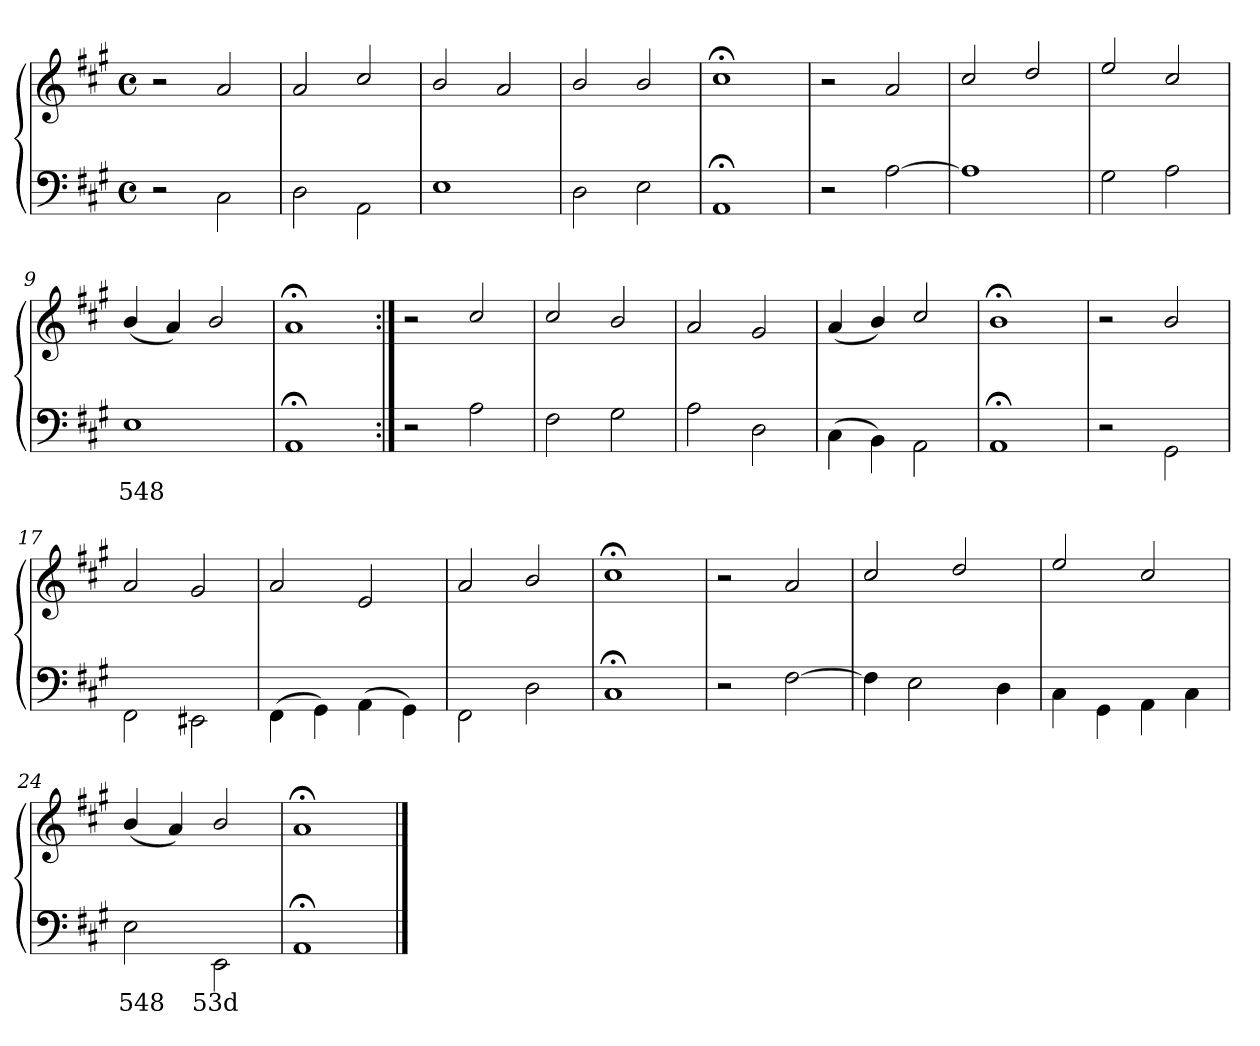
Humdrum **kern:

**kern	**text	**kern
*part1	*part1	*part1
*staff2	*staff2	*staff1
*clefF4	*	*clefG2
*k[f#c#g#]	*	*k[f#c#g#]
*M4/4	*	*M4/4
*met(c)	*	*met(c)
=1	=1	=1
2r	.	2r
2C#\	.	2a/
=2	=2	=2
2D\	.	2a/
2AA\	.	2cc#/
=3	=3	=3
1E\	.	2b/
.	.	2a/
=4	=4	=4
2D\	.	2b/
2E\	.	2b/
=5	=5	=5
1AA;\	.	1cc#;</
=6	=6	=6
2r	.	2r
[2A\	.	2a/
=7	=7	=7
1A\]	.	2cc#/
.	.	2dd/
=8	=8	=8
2G#\	.	2ee/
2A\	.	2cc#/
=9	=9	=9
1E\	548	(4b/
.	.	4a/)
.	.	2b/
=10	=10	=10
1AA;\	.	1a;</
!!LO:PB:g=z
=11:|!	=11:|!	=11:|!
2r	.	2r
2A\	.	2cc#/
=12	=12	=12
2F#\	.	2cc#/
2G#\	.	2b/
=13	=13	=13
2A\	.	2a/
2D\	.	2g#/
=14	=14	=14
(4C#\	.	(4a/
4BB\)	.	4b/)
2AA\	.	2cc#/
=15	=15	=15
1AA;\	.	1b;</
!!LO:LB:g=z
=16	=16	=16
2r	.	2r
2GG#\	.	2b/
=17	=17	=17
2FF#\	.	2a/
2EE#X\	.	2g#/
=18	=18	=18
(4FF#\	.	2a/
4GG#\)	.	.
(4AA\	.	2e/
4GG#\)	.	.
=19	=19	=19
2FF#\	.	2a/
2D\	.	2b/
=20	=20	=20
1C#;\	.	1cc#;</
=21	=21	=21
2r	.	2r
[2F#\	.	2a/
=22	=22	=22
4F#\]	.	2cc#/
2E\	.	.
.	.	2dd/
4D\	.	.
=23	=23	=23
4C#\	.	2ee/
4GG#\	.	.
4AA\	.	2cc#/
4C#\	.	.
=24	=24	=24
2E\	548	(4b/
.	.	4a/)
2EE\	53d	2b/
=25	=25	=25
1AA;\	.	1a;</
==	==	==
*-	*-	*-
